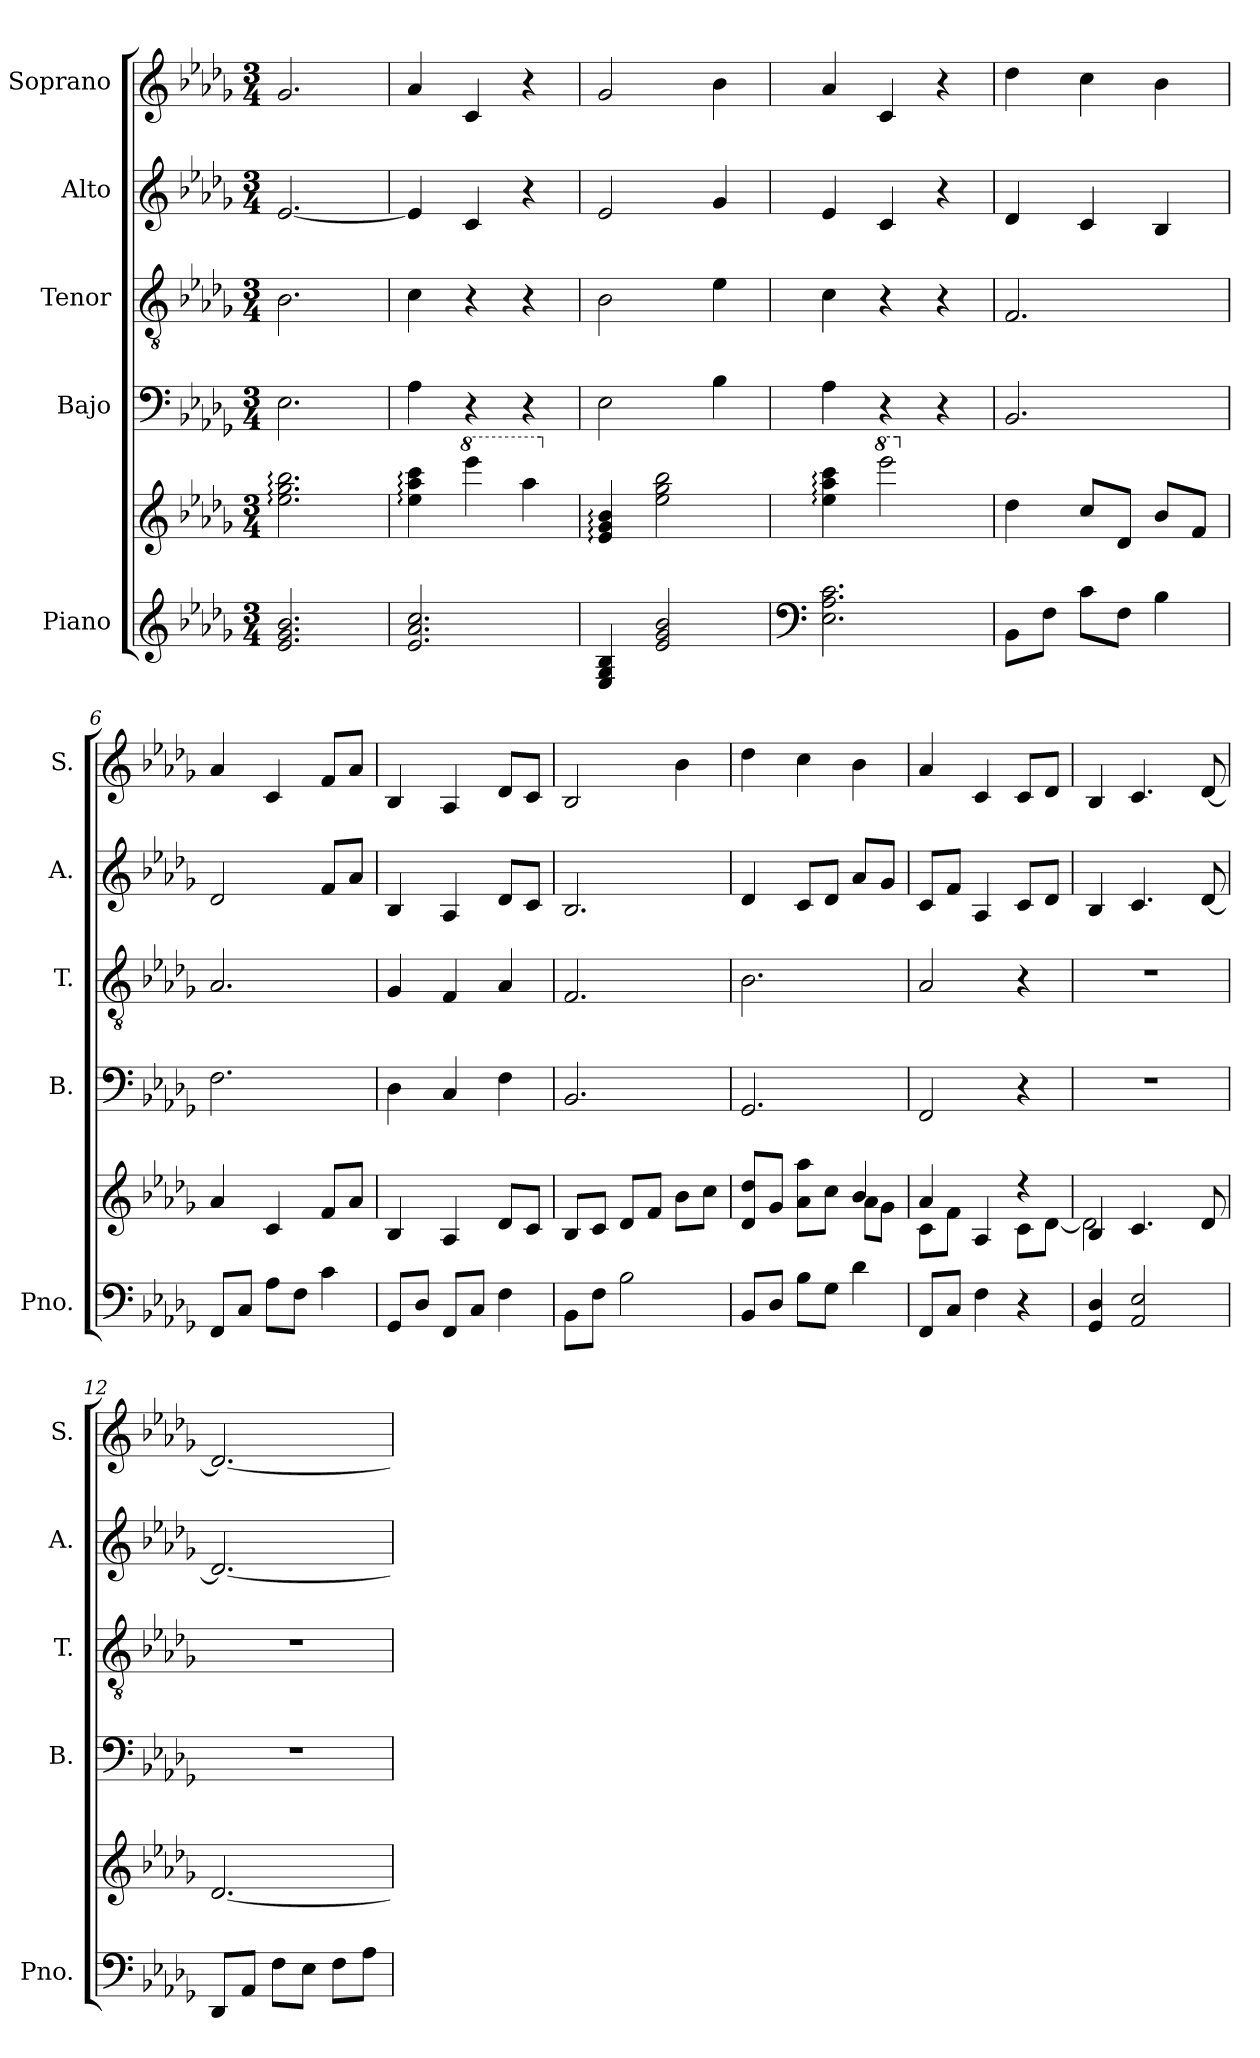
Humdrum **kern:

**kern	**kern	**kern	**kern	**kern	**kern
*part5	*part5	*part4	*part3	*part2	*part1
*staff6	*staff5	*staff4	*staff3	*staff2	*staff1
*I"Piano	*	*I"Bajo	*I"Tenor	*I"Alto	*I"Soprano
*I'Pno.	*	*I'B.	*I'T.	*I'A.	*I'S.
*clefG2	*clefG2	*clefF4	*clefGv2	*clefG2	*clefG2
*	*	*	*	*	*ITrd-7c-12
*k[b-e-a-d-g-]	*k[b-e-a-d-g-]	*k[b-e-a-d-g-]	*k[b-e-a-d-g-]	*k[b-e-a-d-g-]	*k[b-e-a-d-g-]
*M3/4	*M3/4	*M3/4	*M3/4	*M3/4	*M3/4
*MM80	*MM80	*MM80	*MM80	*MM80	*MM80
=1	=1	=1	=1	=1	=1
2.e-/ 2.g-/ 2.b-/	2.ee-\: 2.gg-\: 2.bb-\:	2.E-\	2.B-\	[2.e-/	2.gg-/
=2	=2	=2	=2	=2	=2
2.e-/ 2.a-/ 2.cc/	4ee-\: 4aa-\: 4ccc\:	4A-\	4c\	4e-/]	4aa-/
*	*8va	*	*	*	*
.	4eeee-\	4r	4r	4c/	4cc/
.	4aaa-\	4r	4r	4r	4r
=3	=3	=3	=3	=3	=3
*	*X8va	*	*	*	*
4E-/ 4G-/ 4B-/	4e-/: 4g-/: 4b-/:	2E-\	2B-\	2e-/	2gg-/
2e-/ 2g-/ 2b-/	2ee-\ 2gg-\ 2bb-\	.	.	.	.
.	.	4B-\	4e-\	4g-/	4bb-\
=4	=4	=4	=4	=4	=4
*clefF4	*	*	*	*	*
2.E-\ 2.A-\ 2.c\	4ee-\: 4aa-\: 4ccc\:	4A-\	4c\	4e-/	4aa-/
*	*8va	*	*	*	*
.	2eeee-\	4r	4r	4c/	4cc/
.	.	4r	4r	4r	4r
=5	=5	=5	=5	=5	=5
*	*X8va	*	*	*	*
8BB-\L	4dd-\	2.BB-/	2.F/	4d-/	4ddd-\
8F\J	.	.	.	.	.
8c\L	8cc/L	.	.	4c/	4ccc\
8F\J	8d-/J	.	.	.	.
4B-\	8b-/L	.	.	4B-/	4bb-\
.	8f/J	.	.	.	.
=6	=6	=6	=6	=6	=6
8FF/L	4a-/	2.F\	2.A-/	2d-/	4aa-/
8C/J	.	.	.	.	.
8A-\L	4c/	.	.	.	4cc/
8F\J	.	.	.	.	.
4c\	8f/L	.	.	8f/L	8ff/L
.	8a-/J	.	.	8a-/J	8aa-/J
=7	=7	=7	=7	=7	=7
8GG-/L	4B-/	4D-\	4G-/	4B-/	4b-/
8D-/J	.	.	.	.	.
8FF/L	4A-/	4C/	4F/	4A-/	4a-/
8C/J	.	.	.	.	.
4F\	8d-/L	4F\	4A-/	8d-/L	8dd-/L
.	8c/J	.	.	8c/J	8cc/J
=8	=8	=8	=8	=8	=8
8BB-\L	8B-/L	2.BB-/	2.F/	2.B-/	2b-/
8F\J	8c/J	.	.	.	.
2B-\	8d-/L	.	.	.	.
.	8f/J	.	.	.	.
.	8b-\L	.	.	.	4bb-\
.	8cc\J	.	.	.	.
=9	=9	=9	=9	=9	=9
*	*^	*	*	*	*
8BB-/L	8d-/ 8dd-/L	2ryy	2.GG-/	2.B-\	4d-/	4ddd-\
8D-/J	8g-/J	.	.	.	.	.
8B-\L	8a-\ 8aa-\L	.	.	.	8c/L	4ccc\
8G-\J	8cc\J	.	.	.	8d-/J	.
4d-\	4b-/	8a-\L	.	.	8a-/L	4bb-\
.	.	8g-\J	.	.	8g-/J	.
=10	=10	=10	=10	=10	=10	=10
8FF/L	4a-/	8c\L	2FF/	2A-/	8c/L	4aa-/
8C/J	.	8f\J	.	.	8f/J	.
4F\	4A-/	4ryy	.	.	4A-/	4cc/
4r	4r	8c\L	4r	4r	8c/L	8cc/L
.	.	[8d-\J	.	.	8d-/J	8dd-/J
=11	=11	=11	=11	=11	=11	=11
4GG-/ 4D-/	4B-/	2d-\]	2.r	2.r	4B-/	4b-/
2AA-/ 2E-/	4.c/	.	.	.	4.c/	4.cc/
.	.	4ryy	.	.	.	.
.	8d-/	.	.	.	[8d-/	[8dd-/
*	*v	*v	*	*	*	*
=12	=12	=12	=12	=12	=12
8DD-/L	[2.d-/	2.r	2.r	2.d-/_	2.dd-/_
8AA-/J	.	.	.	.	.
8F\L	.	.	.	.	.
8E-\J	.	.	.	.	.
8F\L	.	.	.	.	.
8A-\J	.	.	.	.	.
=	=	=	=	=	=
*-	*-	*-	*-	*-	*-
